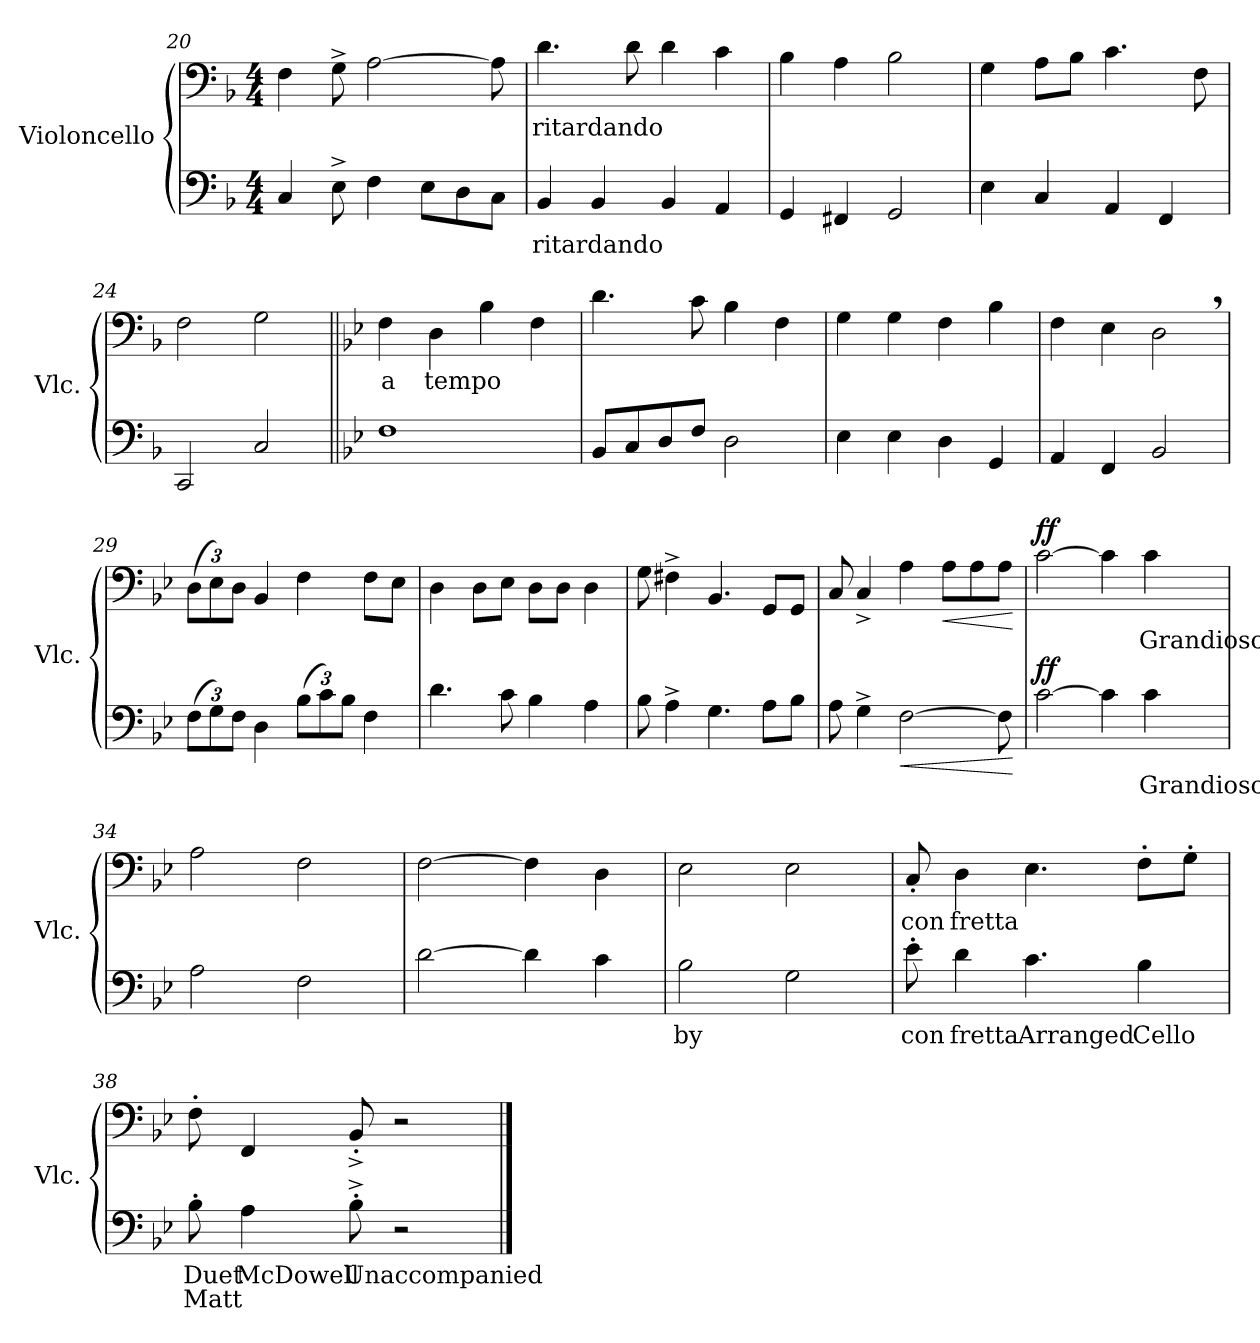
**kern	**text	**text	**dynam	**kern	**text	**dynam
*part2	*part2	*part2	*part2	*part1	*part1	*part1
*staff2	*staff2	*staff2	*staff2	*staff1	*staff1	*staff1
*I"Violoncello	*	*	*	*I"Violoncello	*	*
*I'Vlc.	*	*	*	*I'Vlc.	*	*
*clefF4	*	*	*	*clefF4	*	*
*k[b-]	*	*	*	*k[b-]	*	*
*F:	*	*	*	*F:	*	*
*M4/4	*	*	*	*M4/4	*	*
=20	=20	=20	=20	=20	=20	=20
4C/	.	.	.	4F\	.	.
8E^\	.	.	.	8G^\	.	.
4F\	.	.	.	[2A\	.	.
8E\L	.	.	.	.	.	.
8D\	.	.	.	.	.	.
8C\J	.	.	.	8A\]	.	.
=21	=21	=21	=21	=21	=21	=21
4BB-/	ritardando	.	.	4.d\	ritardando	.
4BB-/	.	.	.	.	.	.
.	.	.	.	8d\	.	.
4BB-/	.	.	.	4d\	.	.
4AA/	.	.	.	4c\	.	.
=22	=22	=22	=22	=22	=22	=22
4GG/	.	.	.	4B-\	.	.
4FF#X/	.	.	.	4A\	.	.
2GG/	.	.	.	2B-\	.	.
=23	=23	=23	=23	=23	=23	=23
4E\	.	.	.	4G\	.	.
4C/	.	.	.	8A\L	.	.
.	.	.	.	8B-\J	.	.
4AA/	.	.	.	4.c\	.	.
4FF/	.	.	.	.	.	.
.	.	.	.	8F\	.	.
=24	=24	=24	=24	=24	=24	=24
2CC/	.	.	.	2F\	.	.
2C/	.	.	.	2G\	.	.
!!LO:PB:g=z
=25||	=25||	=25||	=25||	=25||	=25||	=25||
*k[b-e-]	*	*	*	*k[b-e-]	*	*
*B-:	*	*	*	*B-:	*	*
1F	.	.	.	4F\	a	.
.	.	.	.	4D\	tempo	.
.	.	.	.	4B-\	.	.
.	.	.	.	4F\	.	.
=26	=26	=26	=26	=26	=26	=26
8BB-/L	.	.	.	4.d\	.	.
8C/	.	.	.	.	.	.
8D/	.	.	.	.	.	.
8F/J	.	.	.	8c\	.	.
2D\	.	.	.	4B-\	.	.
.	.	.	.	4F\	.	.
=27	=27	=27	=27	=27	=27	=27
4E-\	.	.	.	4G\	.	.
4E-\	.	.	.	4G\	.	.
4D\	.	.	.	4F\	.	.
4GG/	.	.	.	4B-\	.	.
=28	=28	=28	=28	=28	=28	=28
4AA/	.	.	.	4F\	.	.
4FF/	.	.	.	4E-\	.	.
2BB-/	.	.	.	2D,\	.	.
=29	=29	=29	=29	=29	=29	=29
*Xbrackettup	*	*	*	*Xbrackettup	*	*
(12F\L	.	.	.	(12D\L	.	.
12G\)	.	.	.	12E-\)	.	.
12F\J	.	.	.	12D\J	.	.
4D\	.	.	.	4BB-/	.	.
(12B-\L	.	.	.	4F\	.	.
12c\)	.	.	.	.	.	.
12B-\J	.	.	.	.	.	.
4F\	.	.	.	8F\L	.	.
.	.	.	.	8E-\J	.	.
=30	=30	=30	=30	=30	=30	=30
4.d\	.	.	.	4D\	.	.
.	.	.	.	8D\L	.	.
8c\	.	.	.	8E-\J	.	.
4B-\	.	.	.	8D\L	.	.
.	.	.	.	8D\J	.	.
4A\	.	.	.	4D\	.	.
!!LO:LB:g=z
=31	=31	=31	=31	=31	=31	=31
8B-\	.	.	.	8G\	.	.
4A^\	.	.	.	4F#X^\	.	.
4.G\	.	.	.	4.BB-/	.	.
8A\L	.	.	.	8GG/L	.	.
8B-\J	.	.	.	8GG/J	.	.
=32	=32	=32	=32	=32	=32	=32
8A\	.	.	.	8C/	.	.
4G^\	.	.	.	4C^/	.	.
!	!	!	!LO:HP:b	!	!	!
[2F\	.	.	<	4A\	.	.
!	!	!	!	!	!	!LO:HP:b
.	.	.	.	8A\L	.	<
.	.	.	.	8A\	.	.
8F\]	.	.	.	8A\J	.	.
.	.	.	[	.	.	[
=33	=33	=33	=33	=33	=33	=33
!	!	!	!LO:DY:b	!	!	!LO:DY:b
[2c\	.	.	ff	[2c\	.	ff
4c\]	.	.	.	4c\]	.	.
4c\	Grandioso	.	.	4c\	Grandioso	.
=34	=34	=34	=34	=34	=34	=34
2A\	.	.	.	2A\	.	.
2F\	.	.	.	2F\	.	.
=35	=35	=35	=35	=35	=35	=35
[2d\	.	.	.	[2F\	.	.
4d\]	.	.	.	4F\]	.	.
4c\	.	.	.	4D\	.	.
=36	=36	=36	=36	=36	=36	=36
2B-\	by	.	.	2E-\	.	.
2G\	.	.	.	2E-\	.	.
!!LO:LB:g=z
=37	=37	=37	=37	=37	=37	=37
8e-'\	con	.	.	8C'/	con	.
4d\	fretta	.	.	4D\	fretta	.
4.c\	Arranged	.	.	4.E-\	.	.
4B-\	Cello	.	.	8F'\L	.	.
.	.	.	.	8G'\J	.	.
=38	=38	=38	=38	=38	=38	=38
8B-'\	Duet	Matt	.	8F'\	.	.
4A\	McDowell	.	.	4FF/	.	.
8B-^'\	Unaccompanied	.	.	8BB-^'/	.	.
2r	.	.	.	2r	.	.
==	==	==	==	==	==	==
*-	*-	*-	*-	*-	*-	*-
